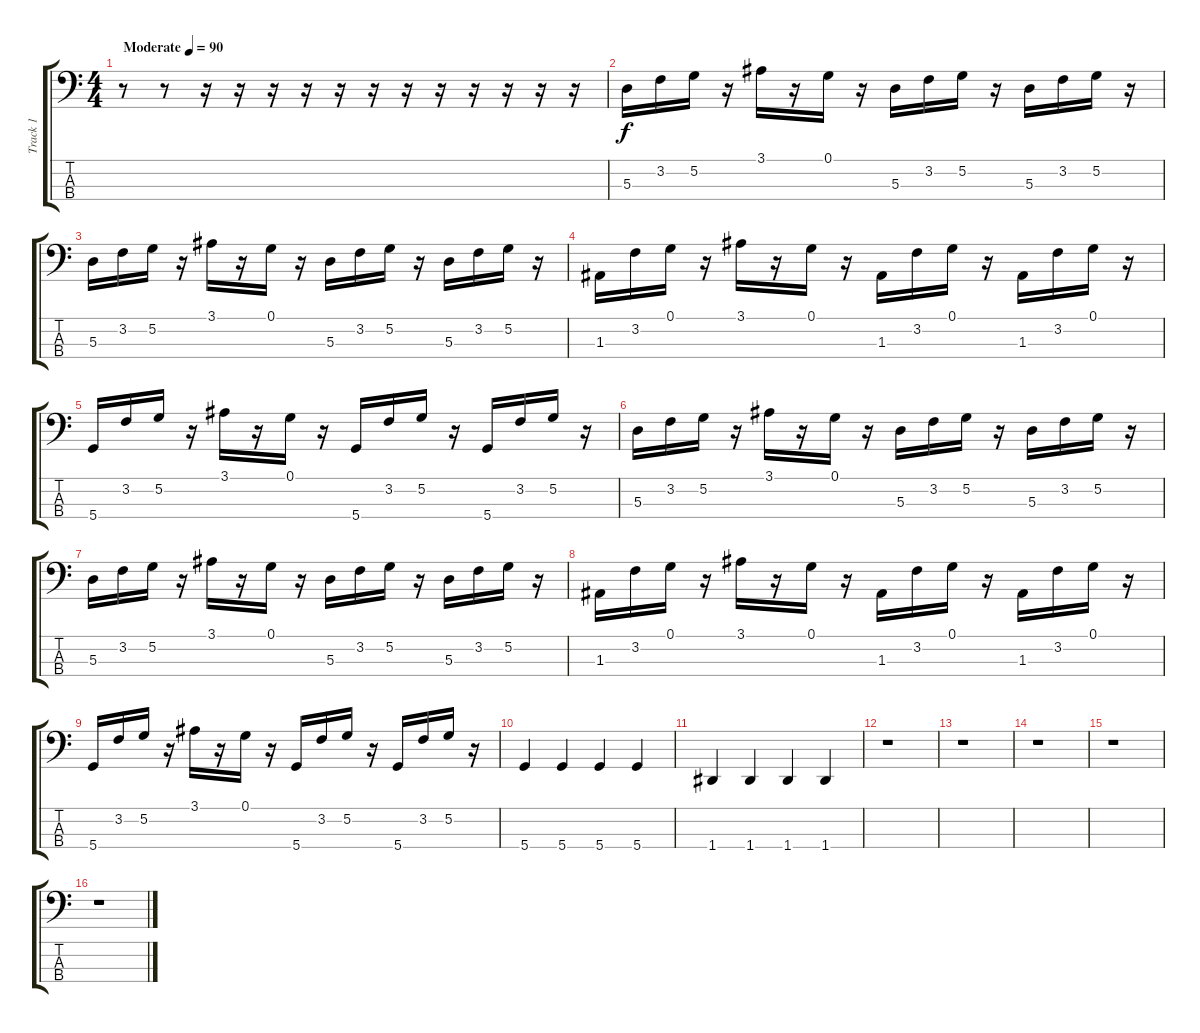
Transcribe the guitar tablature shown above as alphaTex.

\track ("Track 1" "Track 1") {instrument synthbass1}
\staff {score tabs}
\tuning (G2 D2 A1 D1) {hide}
\ts (4 4)
\tempo (90 "Moderate")
\clef f4
\ks c
r.8{dy f instrument synthbass1} r.8 r.16 r.16 r.16 r.16 r.16 r.16 r.16 r.16 r.16 r.16 r.16 r.16 |
5.3.16 3.2.16 5.2.16 r.16 3.1.16 r.16 0.1.16 r.16 5.3.16 3.2.16 5.2.16 r.16 5.3.16 3.2.16 5.2.16 r.16 |
5.3.16 3.2.16 5.2.16 r.16 3.1.16 r.16 0.1.16 r.16 5.3.16 3.2.16 5.2.16 r.16 5.3.16 3.2.16 5.2.16 r.16 |
1.3.16 3.2.16 0.1.16 r.16 3.1.16 r.16 0.1.16 r.16 1.3.16 3.2.16 0.1.16 r.16 1.3.16 3.2.16 0.1.16 r.16 |
5.4.16 3.2.16 5.2.16 r.16 3.1.16 r.16 0.1.16 r.16 5.4.16 3.2.16 5.2.16 r.16 5.4.16 3.2.16 5.2.16 r.16 |
5.3.16 3.2.16 5.2.16 r.16 3.1.16 r.16 0.1.16 r.16 5.3.16 3.2.16 5.2.16 r.16 5.3.16 3.2.16 5.2.16 r.16 |
5.3.16 3.2.16 5.2.16 r.16 3.1.16 r.16 0.1.16 r.16 5.3.16 3.2.16 5.2.16 r.16 5.3.16 3.2.16 5.2.16 r.16 |
1.3.16 3.2.16 0.1.16 r.16 3.1.16 r.16 0.1.16 r.16 1.3.16 3.2.16 0.1.16 r.16 1.3.16 3.2.16 0.1.16 r.16 |
5.4.16 3.2.16 5.2.16 r.16 3.1.16 r.16 0.1.16 r.16 5.4.16 3.2.16 5.2.16 r.16 5.4.16 3.2.16 5.2.16 r.16 |
5.4.4 5.4.4 5.4.4 5.4.4 |
1.4.4 1.4.4 1.4.4 1.4.4 |
r.1 |
r.1 |
r.1 |
r.1 |
r.1
